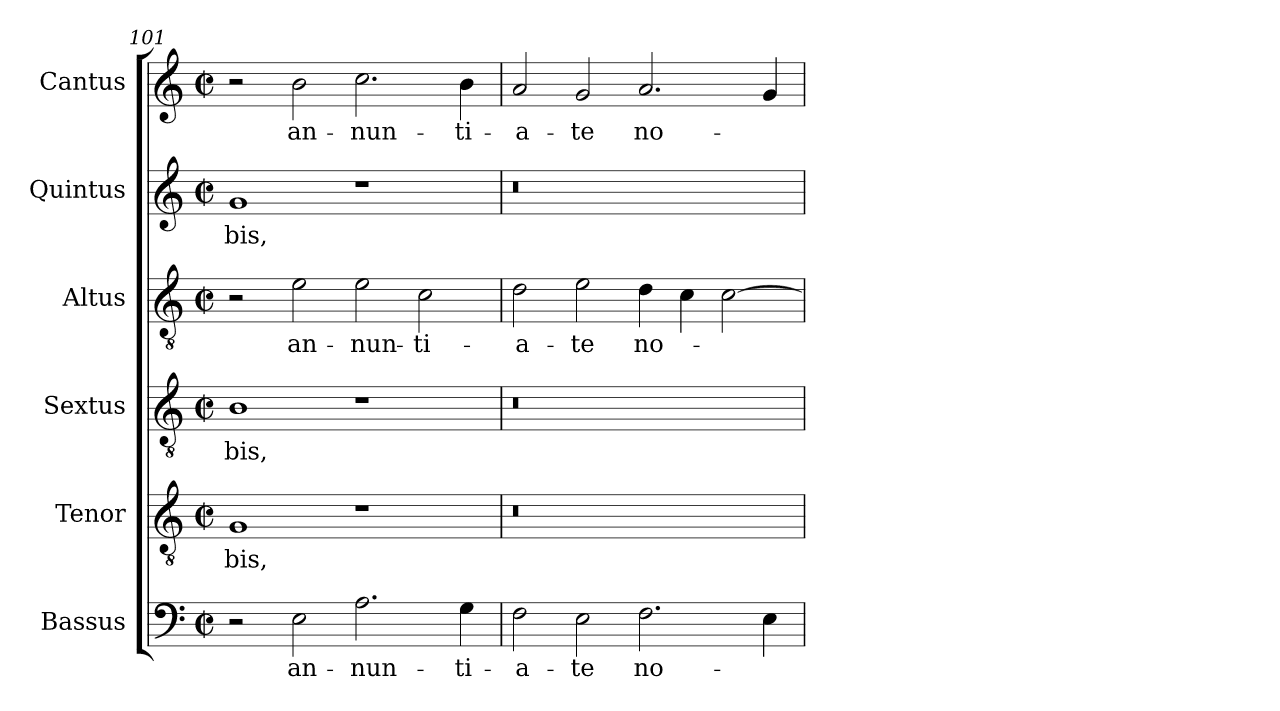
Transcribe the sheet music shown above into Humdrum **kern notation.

**kern	**text	**kern	**text	**kern	**text	**kern	**text	**kern	**text	**kern	**text
*part6	*part6	*part5	*part5	*part4	*part4	*part3	*part3	*part2	*part2	*part1	*part1
*staff6	*staff6	*staff5	*staff5	*staff4	*staff4	*staff3	*staff3	*staff2	*staff2	*staff1	*staff1
*I"Bassus	*	*I"Tenor	*	*I"Sextus	*	*I"Altus	*	*I"Quintus	*	*I"Cantus	*
*clefF4	*	*clefGv2	*	*clefGv2	*	*clefGv2	*	*clefG2	*	*clefG2	*
*M2/2	*	*M2/2	*	*M2/2	*	*M2/2	*	*M2/2	*	*M2/2	*
*met(c|)	*	*met(c|)	*	*met(c|)	*	*met(c|)	*	*met(c|)	*	*met(c|)	*
=101	=101	=101	=101	=101	=101	=101	=101	=101	=101	=101	=101
!	!	!	!LO:LY:b:cj	!	!LO:LY:b:cj	!	!	!	!LO:LY:b:cj	!	!
2r	.	1G	bis,	1B	bis,	2r	.	1g	-bis,	2r	.
!	!LO:LY:b:cj	!	!	!	!	!	!LO:LY:b:cj	!	!	!	!LO:LY:b:cj
2E\	an-	.	.	.	.	2e\	an-	.	.	2b\	an-
!	!LO:LY:b:cj	!	!	!	!	!	!LO:LY:b:cj	!	!	!	!LO:LY:b:cj
2.A\	-nun-	1r	.	1r	.	2e\	-nun-	1r	.	2.cc\	-nun-
!	!	!	!	!	!	!	!LO:LY:b:cj	!	!	!	!
.	.	.	.	.	.	2c\	-ti-	.	.	.	.
!	!LO:LY:b:cj	!	!	!	!	!	!	!	!	!	!LO:LY:b:cj
4G\	-ti-	.	.	.	.	.	.	.	.	4b\	-ti-
=102	=102	=102	=102	=102	=102	=102	=102	=102	=102	=102	=102
!	!LO:LY:b:cj	!	!	!	!	!	!LO:LY:b:cj	!	!	!	!LO:LY:b:cj
2F\	-a-	0r	.	0r	.	2d\	-a-	0r	.	2a/	-a-
!	!LO:LY:b:cj	!	!	!	!	!	!LO:LY:b:cj	!	!	!	!LO:LY:b:cj
2E\	-te	.	.	.	.	2e\	-te	.	.	2g/	-te
!	!LO:LY:b:cj	!	!	!	!	!	!LO:LY:b:cj	!	!	!	!LO:LY:b:cj
2.F\	no-	.	.	.	.	4d\	no-	.	.	2.a/	no-
.	.	.	.	.	.	4c\	.	.	.	.	.
.	.	.	.	.	.	[>2c\	.	.	.	.	.
4E\	.	.	.	.	.	.	.	.	.	4g/	.
=	=	=	=	=	=	=	=	=	=	=	=
*-	*-	*-	*-	*-	*-	*-	*-	*-	*-	*-	*-
